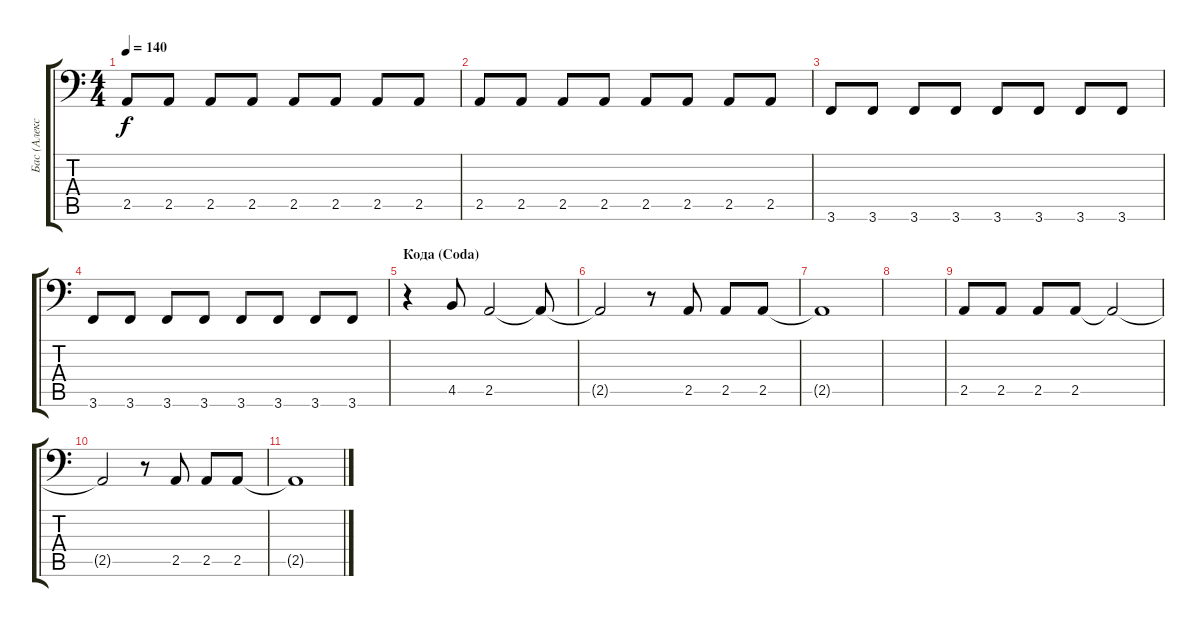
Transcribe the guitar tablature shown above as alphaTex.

\track ("Бас (Александр Тимонин)" "Бас (Алекс") {instrument electricbasspick}
\staff {score tabs}
\tuning (D3 A2 F2 C2 G1 D1) {hide}
\ts (4 4)
\tempo 140
\clef f4
\ks c
2.5.8{dy f} 2.5.8 2.5.8 2.5.8 2.5.8 2.5.8 2.5.8 2.5.8 |
2.5.8 2.5.8 2.5.8 2.5.8 2.5.8 2.5.8 2.5.8 2.5.8 |
3.6.8 3.6.8 3.6.8 3.6.8 3.6.8 3.6.8 3.6.8 3.6.8 |
3.6.8 3.6.8 3.6.8 3.6.8 3.6.8 3.6.8 3.6.8 3.6.8 |
\section ("" "Кода (Coda)")
r.4 4.5.8 2.5.2 2.5{t}.8 |
2.5{t}.2 r.8 2.5.8 2.5.8 2.5.8 |
2.5{t}.1 |
|
2.5.8 2.5.8 2.5.8 2.5.8 2.5{t}.2 |
2.5{t}.2 r.8 2.5.8 2.5.8 2.5.8 |
2.5{t}.1
